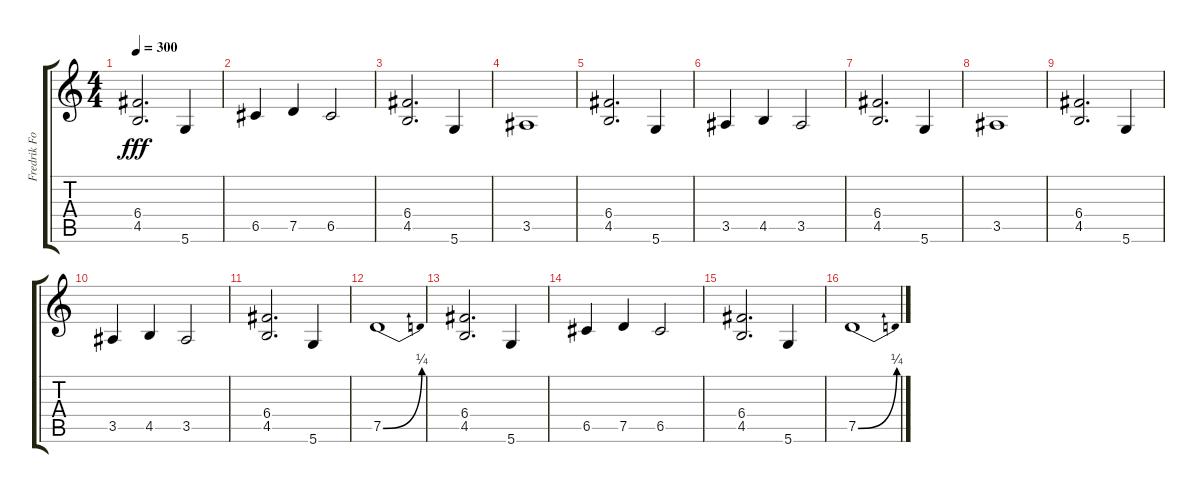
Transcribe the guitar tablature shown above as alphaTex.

\track ("Fredrik Folkare" "Fredrik Fo") {instrument overdrivenguitar}
\staff {score tabs}
\tuning (D4 A3 F3 C3 G2 D2) {hide}
\ts (4 4)
\tempo 300
\clef g2
\ks c
(6.4 4.5).2{d dy fff} 5.6.4 |
6.5.4 7.5.4 6.5.2 |
(6.4 4.5).2{d} 5.6.4 |
3.5.1 |
(6.4 4.5).2{d} 5.6.4 |
3.5.4 4.5.4 3.5.2 |
(6.4 4.5).2{d} 5.6.4 |
3.5.1 |
(6.4 4.5).2{d} 5.6.4 |
3.5.4 4.5.4 3.5.2 |
(6.4 4.5).2{d} 5.6.4 |
7.5{be (bend 0 0 60 1)}.1 |
(6.4 4.5).2{d} 5.6.4 |
6.5.4 7.5.4 6.5.2 |
(6.4 4.5).2{d} 5.6.4 |
7.5{be (bend 0 0 60 1)}.1
